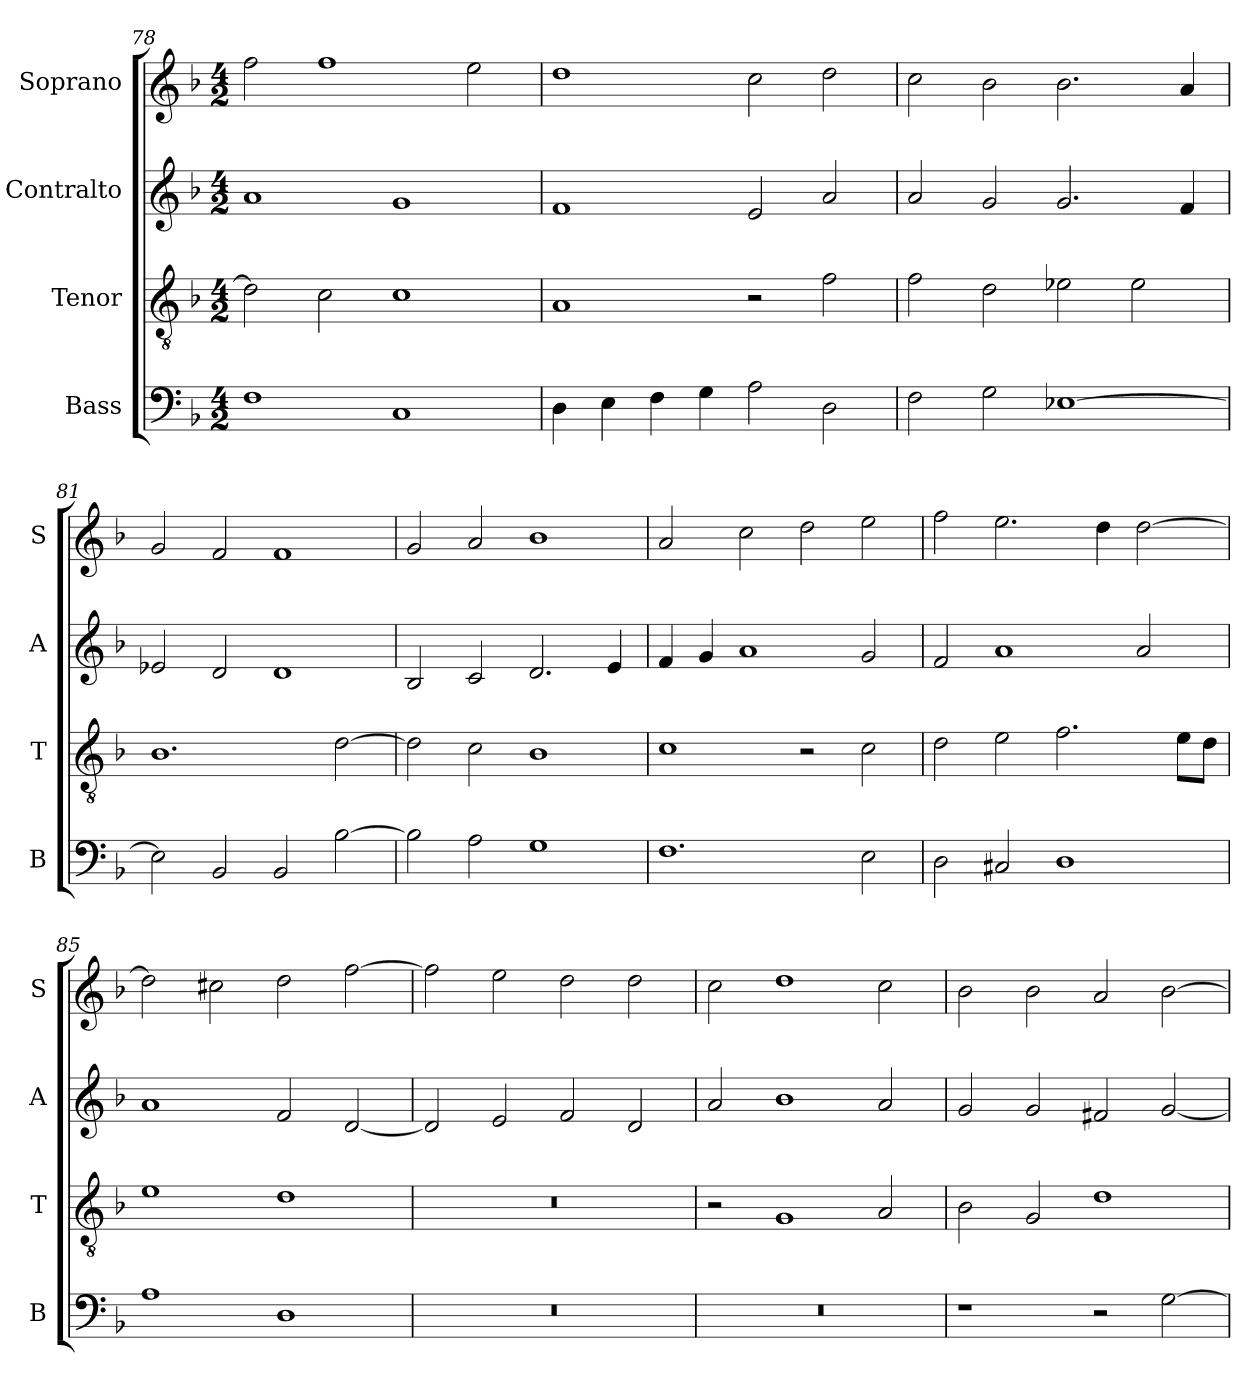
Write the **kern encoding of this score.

**kern	**kern	**kern	**kern
*part4	*part3	*part2	*part1
*staff4	*staff3	*staff2	*staff1
*I"Bass	*I"Tenor	*I"Contralto	*I"Soprano
*I'B	*I'T	*I'A	*I'S
*clefF4	*clefGv2	*clefG2	*clefG2
*k[b-]	*k[b-]	*k[b-]	*k[b-]
*G:dor	*G:dor	*G:dor	*G:dor
*M4/2	*M4/2	*M4/2	*M4/2
=78	=78	=78	=78
1F	2d]	1a	2ff
.	2c	.	1ff
1C	1c	1g	.
.	.	.	2ee
=79	=79	=79	=79
4D	1A	1f	1dd
4E	.	.	.
4F	.	.	.
4G	.	.	.
2A	2r	2e	2cc
2D	2f	2a	2dd
=80	=80	=80	=80
2F	2f	2a	2cc
2G	2d	2g	2b-
[1E-X	2e-X	2.g	2.b-
.	2e-	.	.
.	.	4f	4a
=81	=81	=81	=81
2E-]	1.B-	2e-X	2g
2BB-	.	2d	2f
2BB-	.	1d	1f
[2B-	[2d	.	.
=82	=82	=82	=82
2B-]	2d]	2B-	2g
2A	2c	2c	2a
1G	1B-	2.d	1b-
.	.	4e	.
=83	=83	=83	=83
1.F	1c	4f	2a
.	.	4g	.
.	.	1a	2cc
.	2r	.	2dd
2E	2c	2g	2ee
=84	=84	=84	=84
2D	2d	2f	2ff
2C#X	2e	1a	2.ee
1D	2.f	.	.
.	.	.	4dd
.	.	2a	[2dd
.	8e\L	.	.
.	8d\J	.	.
=85	=85	=85	=85
1A	1e	1a	2dd]
.	.	.	2cc#X
1D	1d	2f	2dd
.	.	[2d	[2ff
=86	=86	=86	=86
0r	0r	2d]	2ff]
.	.	2e	2ee
.	.	2f	2dd
.	.	2d	2dd
=87	=87	=87	=87
0r	2r	2a	2cc
.	1G	1b-	1dd
.	2A	2a	2cc
=88	=88	=88	=88
1r	2B-	2g	2b-
.	2G	2g	2b-
2r	1d	2f#X	2a
[2G	.	[2g	[2b-
=	=	=	=
*-	*-	*-	*-
